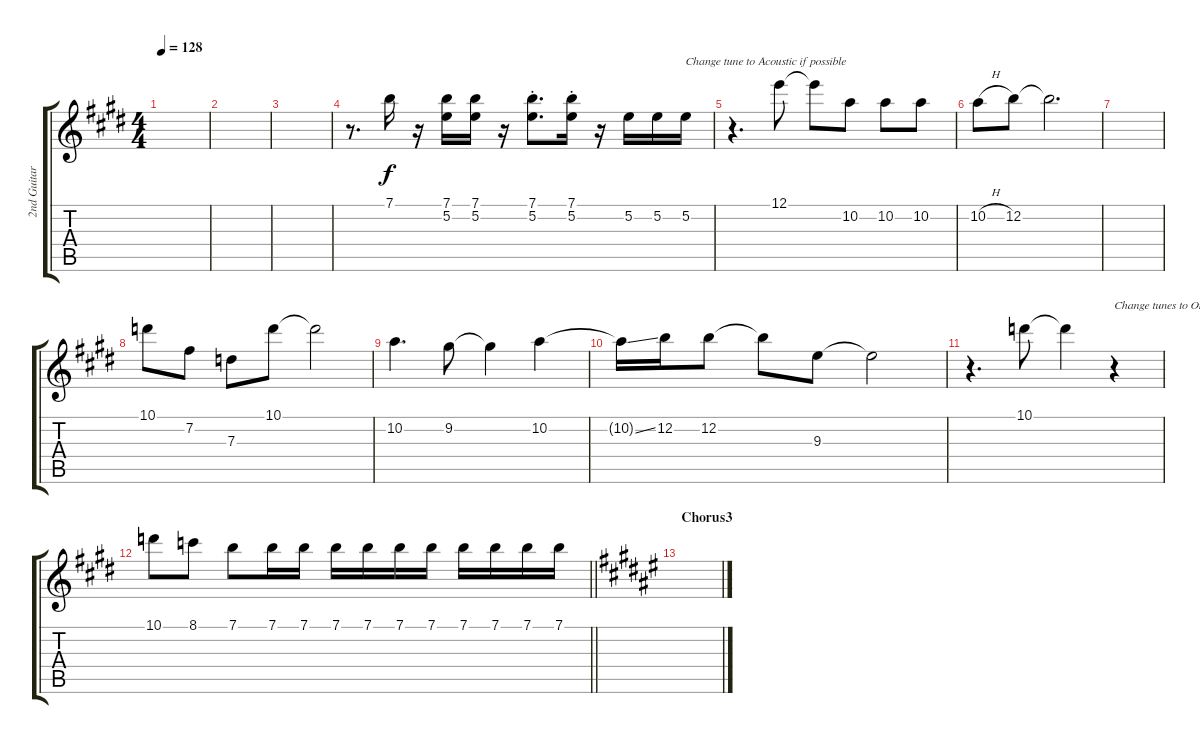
\track ("2nd Guitar" "2nd Guitar") {instrument overdrivenguitar}
\staff {score tabs}
\tuning (E4 B3 G3 D3 A2 E2) {hide}
\ts (4 4)
\tempo 128
\clef g2
\ks c#minor
|
|
|
r.8{d} 7.1.16 r.16 (7.1 5.2).16 (7.1 5.2).16 r.16 (7.1{st} 5.2{st}).8{d} (7.1{st} 5.2{st}).16 r.16 5.2.16 5.2.16 5.2.16{txt "Change tune to Acoustic if possible"} |
r.4{d} 12.1.8 12.1{t}.8 10.2.8 10.2.8 10.2.8 |
10.2{h}.8 12.2.8 12.2{t}.2{d} |
|
10.1.8 7.2.8 7.3.8 10.1.8 10.1{t}.2 |
10.2.4{d} 9.2.8 9.2{t}.4 10.2.4 |
10.2{ss t}.16 12.2.16 12.2.8 12.2{t}.8 9.3.8 9.3{t}.2 |
r.4{d} 10.1.8 10.1{t}.4 r.4{txt "Change tunes to Original"} |
\barLineRight lightlight
10.1.8 8.1.8 7.1.8 7.1.16 7.1.16 7.1.16 7.1.16 7.1.16 7.1.16 7.1.16 7.1.16 7.1.16 7.1.16 |
\section ("" "Chorus3")
\ks d#minor
